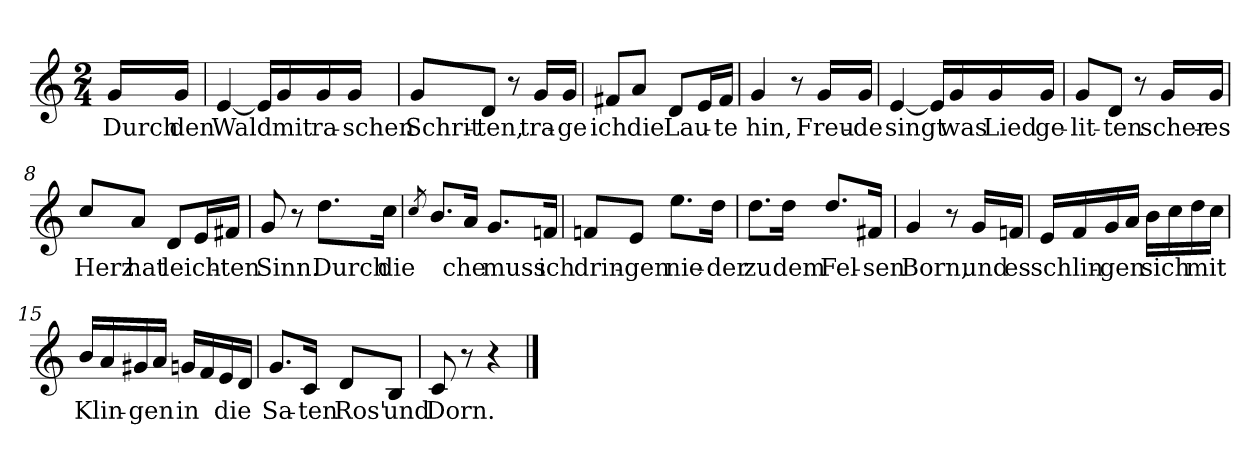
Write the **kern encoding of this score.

**kern	**text
*part1	*part1
*staff1	*staff1
*clefG2	*
*k[]	*
*M2/4	*
=1	=1
!	!LO:LY:b
16g/LL	Durch
!	!LO:LY:b
16g/JJ	den
=2	=2
!	!LO:LY:b
[4e/	Wald
16e/LL]	.
!	!LO:LY:b
16g/	mit
!	!LO:LY:b
16g/	ra-
!	!LO:LY:b
16g/JJ	-schen
=3	=3
!	!LO:LY:b
8g/L	Schrit-
!	!LO:LY:b
8d/J	-ten,
8r	.
!	!LO:LY:b
16g/LL	tra-
!	!LO:LY:b
16g/JJ	-ge
=4	=4
!	!LO:LY:b
8f#X/L	ich
!	!LO:LY:b
8a/J	die
!	!LO:LY:b
8d/L	Lau-
16e/L	.
!	!LO:LY:b
16f#/JJ	-te
=5	=5
!	!LO:LY:b
4g/	hin,
8r	.
!	!LO:LY:b
16g/LL	Freu-
!	!LO:LY:b
16g/JJ	-de
=6	=6
!	!LO:LY:b
[4e/	singt
16e/LL]	.
!	!LO:LY:b
16g/	was
!	!LO:LY:b
16g/	Lied
!	!LO:LY:b
16g/JJ	ge-
=7	=7
!	!LO:LY:b
8g/L	lit-
!	!LO:LY:b
8d/J	-ten
8r	.
!	!LO:LY:b
16g/LL	scher-
!	!LO:LY:b
16g/JJ	-es
!!LO:LB:g=z
=8	=8
!	!LO:LY:b
8cc/L	Herz
!	!LO:LY:b
8a/J	hat
!	!LO:LY:b
8d/L	leich-
16e/L	.
!	!LO:LY:b
16f#X/JJ	-ten
=9	=9
!	!LO:LY:b
8g/	Sinn.
8r	.
!	!LO:LY:b
8.dd\L	Durch
!	!LO:LY:b
16cc\Jk	die
=10	=10
8qcc/	.
8.b/L	.
!	!LO:LY:b
16a/Jk	-che
!	!LO:LY:b
8.g/L	muss
!	!LO:LY:b
16fn/Jk	ich
=11	=11
!	!LO:LY:b
8fn/L	drin-
!	!LO:LY:b
8e/J	-gen
!	!LO:LY:b
8.ee\L	nie-
!	!LO:LY:b
16dd\Jk	-der
=12	=12
!	!LO:LY:b
8.dd\L	zu
!	!LO:LY:b
16dd\Jk	dem
!	!LO:LY:b
8.dd/L	Fel-
!	!LO:LY:b
16f#X/Jk	-sen
=13	=13
!	!LO:LY:b
4g/	Born,
8r	.
!	!LO:LY:b
16g/LL	und
!	!LO:LY:b
16fn/JJ	es
!!LO:LB:g=z
=14	=14
!	!LO:LY:b
16e/LL	schlin-
16f/	.
!	!LO:LY:b
16g/	-gen
16a/JJ	.
!	!LO:LY:b
16b\LL	sich
16cc\	.
!	!LO:LY:b
16dd\	mit
16cc\JJ	.
=15	=15
!	!LO:LY:b
16b/LL	Klin-
16a/	.
!	!LO:LY:b
16g#X/	-gen
16a/JJ	.
!	!LO:LY:b
16gn/LL	in
16f/	.
!	!LO:LY:b
16e/	die
16d/JJ	.
=16	=16
!	!LO:LY:b
8.g/L	Sa-
!	!LO:LY:b
16c/Jk	-ten
!	!LO:LY:b
8d/L	Ros'
!	!LO:LY:b
8B/J	und
=17	=17
!	!LO:LY:b
8c/	Dorn.
8r	.
4r	.
==	==
*-	*-
